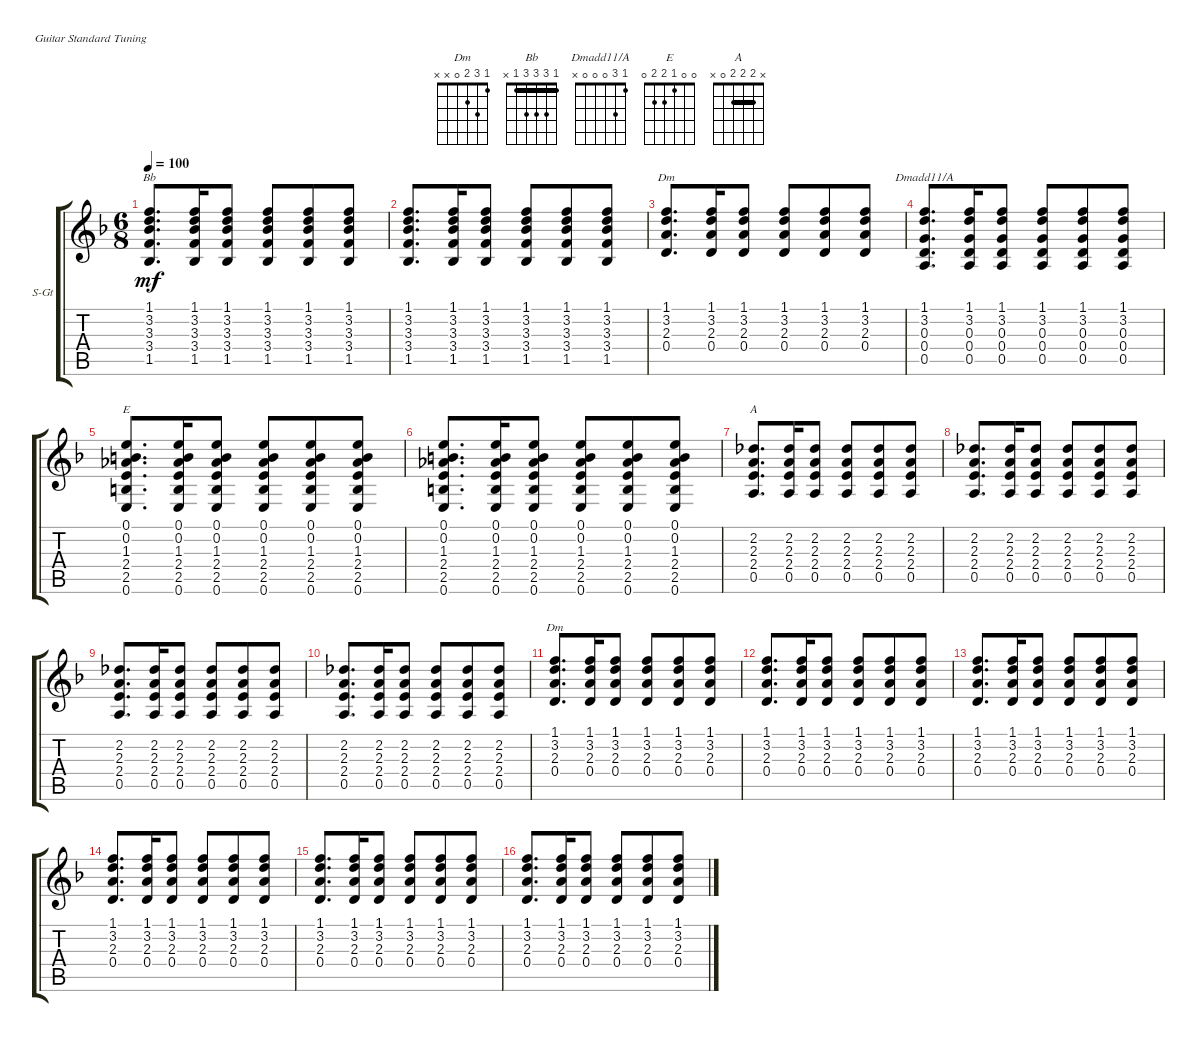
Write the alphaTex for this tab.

\defaultSystemsLayout 4
\bracketExtendMode groupsimilarinstruments
\firstSystemTrackNameOrientation horizontal
\otherSystemsTrackNameOrientation horizontal
\track ("Acustica" "S-Gt") {instrument acousticguitarsteel}
\staff {score tabs}
\tuning (E4 B3 G3 D3 A2 E2)
\chord ("Dm" 1 3 2 0 x x)
\chord ("Bb" 1 3 3 3 1 x) {barre 1}
\chord ("Dmadd11/A" 1 3 0 0 0 x)
\chord ("E" 0 0 1 2 2 0)
\chord ("A" x 2 2 2 0 x) {barre (2 2)}
\ts (6 8)
\tempo 100
\clef g2
\ks dminor
(1.5 3.4 3.3 3.2 1.1).8{d ch "Bb" dy mf} (1.5 3.4 3.3 3.2 1.1).16 (1.5 3.4 3.3 3.2 1.1).8 (1.5 3.4 3.3 3.2 1.1).8 (1.5 3.4 3.3 3.2 1.1).8 (1.5 3.4 3.3 3.2 1.1).8 |
(1.5 3.4 3.3 3.2 1.1).8{d} (1.5 3.4 3.3 3.2 1.1).16 (1.5 3.4 3.3 3.2 1.1).8 (1.5 3.4 3.3 3.2 1.1).8 (1.5 3.4 3.3 3.2 1.1).8 (1.5 3.4 3.3 3.2 1.1).8 |
(0.4 2.3 3.2 1.1).8{d ch "Dm"} (0.4 2.3 3.2 1.1).16 (0.4 2.3 3.2 1.1).8 (0.4 2.3 3.2 1.1).8 (0.4 2.3 3.2 1.1).8 (0.4 2.3 3.2 1.1).8 |
(0.4 0.3 3.2 1.1 0.5).8{d ch "Dmadd11/A"} (0.4 0.3 3.2 1.1 0.5).16 (0.4 0.3 3.2 1.1 0.5).8 (0.4 0.3 3.2 1.1 0.5).8 (0.4 0.3 3.2 1.1 0.5).8 (0.4 0.3 3.2 1.1 0.5).8 |
(0.6 2.5 2.4 1.3 0.2 0.1).8{d ch "E"} (0.6 2.5 2.4 1.3 0.2 0.1).16 (0.6 2.5 2.4 1.3 0.2 0.1).8 (0.6 2.5 2.4 1.3 0.2 0.1).8 (0.6 2.5 2.4 1.3 0.2 0.1).8 (0.6 2.5 2.4 1.3 0.2 0.1).8 |
(0.6 2.5 2.4 1.3 0.2 0.1).8{d} (0.6 2.5 2.4 1.3 0.2 0.1).16 (0.6 2.5 2.4 1.3 0.2 0.1).8 (0.6 2.5 2.4 1.3 0.2 0.1).8 (0.6 2.5 2.4 1.3 0.2 0.1).8 (0.6 2.5 2.4 1.3 0.2 0.1).8 |
(0.5 2.4 2.3 2.2).8{d ch "A"} (0.5 2.4 2.3 2.2).16 (0.5 2.4 2.3 2.2).8 (0.5 2.4 2.3 2.2).8 (0.5 2.4 2.3 2.2).8 (0.5 2.4 2.3 2.2).8 |
(0.5 2.4 2.3 2.2).8{d} (0.5 2.4 2.3 2.2).16 (0.5 2.4 2.3 2.2).8 (0.5 2.4 2.3 2.2).8 (0.5 2.4 2.3 2.2).8 (0.5 2.4 2.3 2.2).8 |
(0.5 2.4 2.3 2.2).8{d} (0.5 2.4 2.3 2.2).16 (0.5 2.4 2.3 2.2).8 (0.5 2.4 2.3 2.2).8 (0.5 2.4 2.3 2.2).8 (0.5 2.4 2.3 2.2).8 |
(0.5 2.4 2.3 2.2).8{d} (0.5 2.4 2.3 2.2).16 (0.5 2.4 2.3 2.2).8 (0.5 2.4 2.3 2.2).8 (0.5 2.4 2.3 2.2).8 (0.5 2.4 2.3 2.2).8 |
(0.4 2.3 3.2 1.1).8{d ch "Dm"} (0.4 2.3 3.2 1.1).16 (0.4 2.3 3.2 1.1).8 (0.4 2.3 3.2 1.1).8 (0.4 2.3 3.2 1.1).8 (0.4 2.3 3.2 1.1).8 |
(0.4 2.3 3.2 1.1).8{d} (0.4 2.3 3.2 1.1).16 (0.4 2.3 3.2 1.1).8 (0.4 2.3 3.2 1.1).8 (0.4 2.3 3.2 1.1).8 (0.4 2.3 3.2 1.1).8 |
(0.4 2.3 3.2 1.1).8{d} (0.4 2.3 3.2 1.1).16 (0.4 2.3 3.2 1.1).8 (0.4 2.3 3.2 1.1).8 (0.4 2.3 3.2 1.1).8 (0.4 2.3 3.2 1.1).8 |
(0.4 2.3 3.2 1.1).8{d} (0.4 2.3 3.2 1.1).16 (0.4 2.3 3.2 1.1).8 (0.4 2.3 3.2 1.1).8 (0.4 2.3 3.2 1.1).8 (0.4 2.3 3.2 1.1).8 |
(0.4 2.3 3.2 1.1).8{d} (0.4 2.3 3.2 1.1).16 (0.4 2.3 3.2 1.1).8 (0.4 2.3 3.2 1.1).8 (0.4 2.3 3.2 1.1).8 (0.4 2.3 3.2 1.1).8 |
(0.4 2.3 3.2 1.1).8{d} (0.4 2.3 3.2 1.1).16 (0.4 2.3 3.2 1.1).8 (0.4 2.3 3.2 1.1).8 (0.4 2.3 3.2 1.1).8 (0.4 2.3 3.2 1.1).8
